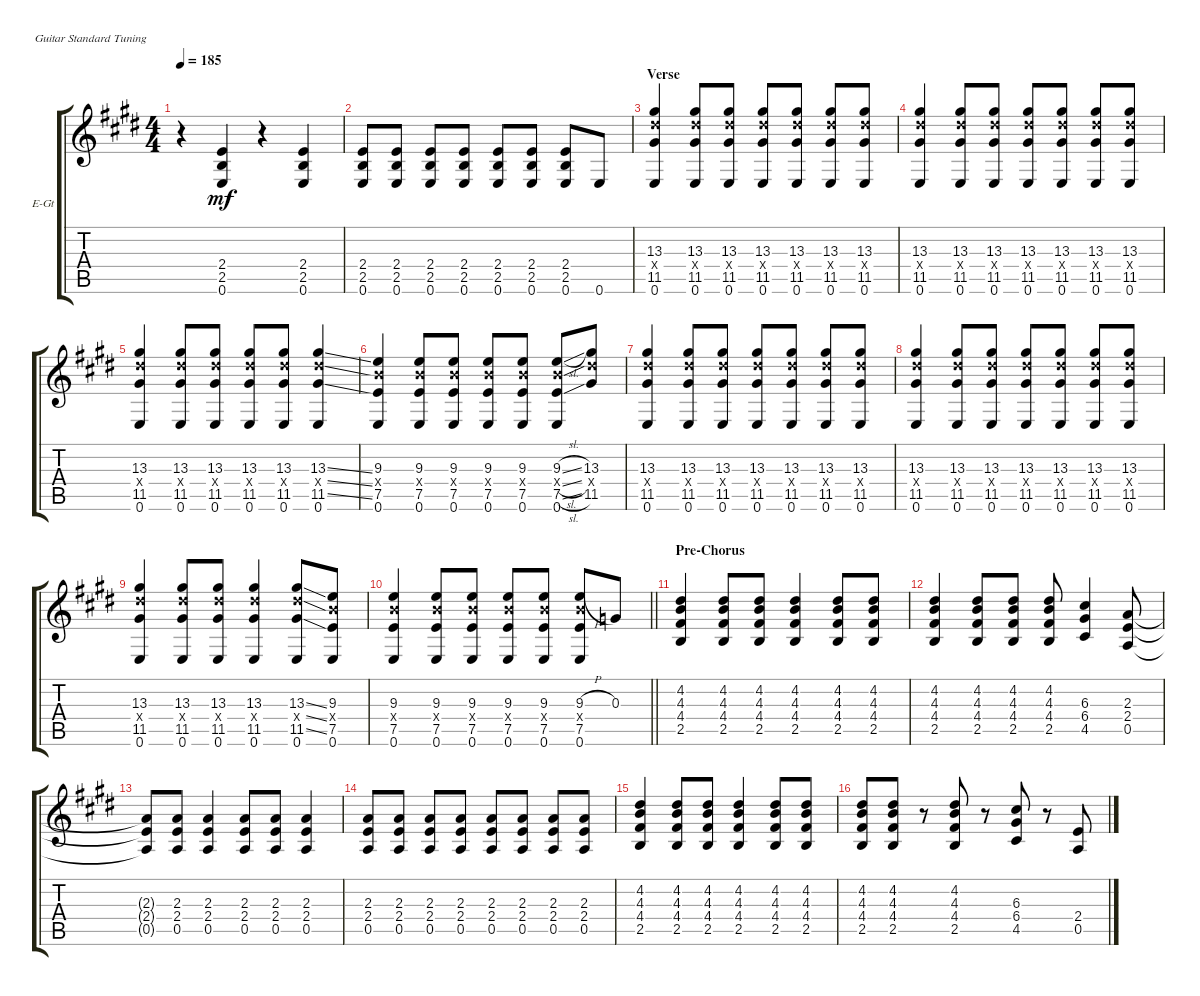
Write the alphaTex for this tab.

\defaultSystemsLayout 4
\bracketExtendMode groupsimilarinstruments
\firstSystemTrackNameOrientation horizontal
\otherSystemsTrackNameOrientation horizontal
\track ("Guitar 2" "E-Gt") {instrument distortionguitar}
\staff {score tabs}
\tuning (E4 B3 G3 D3 A2 E2)
\ts (4 4)
\tempo 185
\clef g2
\ks e
r.4{dy mf} (0.6 2.5 2.4).4 r.4 (0.6 2.5 2.4).4 |
(2.4 2.5 0.6).8 (2.4 2.5 0.6).8 (2.4 2.5 0.6).8 (2.4 2.5 0.6).8 (2.4 2.5 0.6).8 (2.4 2.5 0.6).8 (2.4 2.5 0.6).8 0.6.8 |
\section ("" "Verse")
(0.6 11.5 13.4{x} 13.3).4 (0.6 11.5 13.4{x} 13.3).8 (0.6 11.5 13.4{x} 13.3).8 (0.6 11.5 13.4{x} 13.3).8 (0.6 11.5 13.4{x} 13.3).8 (0.6 11.5 13.4{x} 13.3).8 (0.6 11.5 13.4{x} 13.3).8 |
(0.6 11.5 13.4{x} 13.3).4 (0.6 11.5 13.4{x} 13.3).8 (0.6 11.5 13.4{x} 13.3).8 (0.6 11.5 13.4{x} 13.3).8 (0.6 11.5 13.4{x} 13.3).8 (0.6 11.5 13.4{x} 13.3).8 (0.6 11.5 13.4{x} 13.3).8 |
(0.6 11.5 13.4{x} 13.3).4 (0.6 11.5 13.4{x} 13.3).8 (0.6 11.5 13.4{x} 13.3).8 (0.6 11.5 13.4{x} 13.3).8 (0.6 11.5 13.4{x} 13.3).8 (0.6 11.5{ss} 13.4{ss x} 13.3{ss}).4 |
(0.6 7.5 9.4{x} 9.3).4 (0.6 7.5 9.4{x} 9.3).8 (0.6 7.5 9.4{x} 9.3).8 (0.6 7.5 9.4{x} 9.3).8 (0.6 7.5 9.4{x} 9.3).8 (0.6 7.5{sl} 9.4{sl x} 9.3{sl}).8 (11.5 13.4{x} 13.3).8 |
(0.6 11.5 13.4{x} 13.3).4 (0.6 11.5 13.4{x} 13.3).8 (0.6 11.5 13.4{x} 13.3).8 (0.6 11.5 13.4{x} 13.3).8 (0.6 11.5 13.4{x} 13.3).8 (0.6 11.5 13.4{x} 13.3).8 (0.6 11.5 13.4{x} 13.3).8 |
(0.6 11.5 13.4{x} 13.3).4 (0.6 11.5 13.4{x} 13.3).8 (0.6 11.5 13.4{x} 13.3).8 (0.6 11.5 13.4{x} 13.3).8 (0.6 11.5 13.4{x} 13.3).8 (0.6 11.5 13.4{x} 13.3).8 (0.6 11.5 13.4{x} 13.3).8 |
(0.6 11.5 13.4{x} 13.3).4 (0.6 11.5 13.4{x} 13.3).8 (0.6 11.5 13.4{x} 13.3).8 (0.6 11.5 13.4{x} 13.3).4 (0.6 11.5{ss} 13.4{ss x} 13.3{ss}).8 (7.5 9.4{x} 9.3 0.6).8 |
\barLineRight lightlight
(0.6 7.5 9.4{x} 9.3).4 (0.6 7.5 9.4{x} 9.3).8 (0.6 7.5 9.4{x} 9.3).8 (0.6 7.5 9.4{x} 9.3).8 (0.6 7.5 9.4{x} 9.3).8 (0.6 7.5 9.4{x} 9.3{h}).8 0.3.8 |
\section ("" "Pre-Chorus")
(2.5 4.4 4.3 4.2).4 (2.5 4.4 4.3 4.2).8 (2.5 4.4 4.3 4.2).8 (2.5 4.4 4.3 4.2).4 (2.5 4.4 4.3 4.2).8 (2.5 4.4 4.3 4.2).8 |
(2.5 4.4 4.3 4.2).4 (2.5 4.4 4.3 4.2).8 (2.5 4.4 4.3 4.2).8 (2.5 4.4 4.3 4.2).8 (4.5 6.4 6.3).4 (2.3 2.4 0.5).8 |
(2.3{t} 2.4{t} 0.5{t}).8 (2.3 2.4 0.5).8 (2.3 2.4 0.5).4 (2.3 2.4 0.5).8 (2.3 2.4 0.5).8 (2.3 2.4 0.5).4 |
(2.3 2.4 0.5).8 (2.3 2.4 0.5).8 (2.3 2.4 0.5).8 (2.3 2.4 0.5).8 (2.3 2.4 0.5).8 (2.3 2.4 0.5).8 (2.3 2.4 0.5).8 (2.3 2.4 0.5).8 |
(2.5 4.4 4.3 4.2).4 (2.5 4.4 4.3 4.2).8 (2.5 4.4 4.3 4.2).8 (2.5 4.4 4.3 4.2).4 (2.5 4.4 4.3 4.2).8 (2.5 4.4 4.3 4.2).8 |
(2.5 4.4 4.3 4.2).8 (2.5 4.4 4.3 4.2).8 r.8 (2.5 4.4 4.3 4.2).8 r.8 (4.5 6.4 6.3).8 r.8 (2.4 0.5).8
